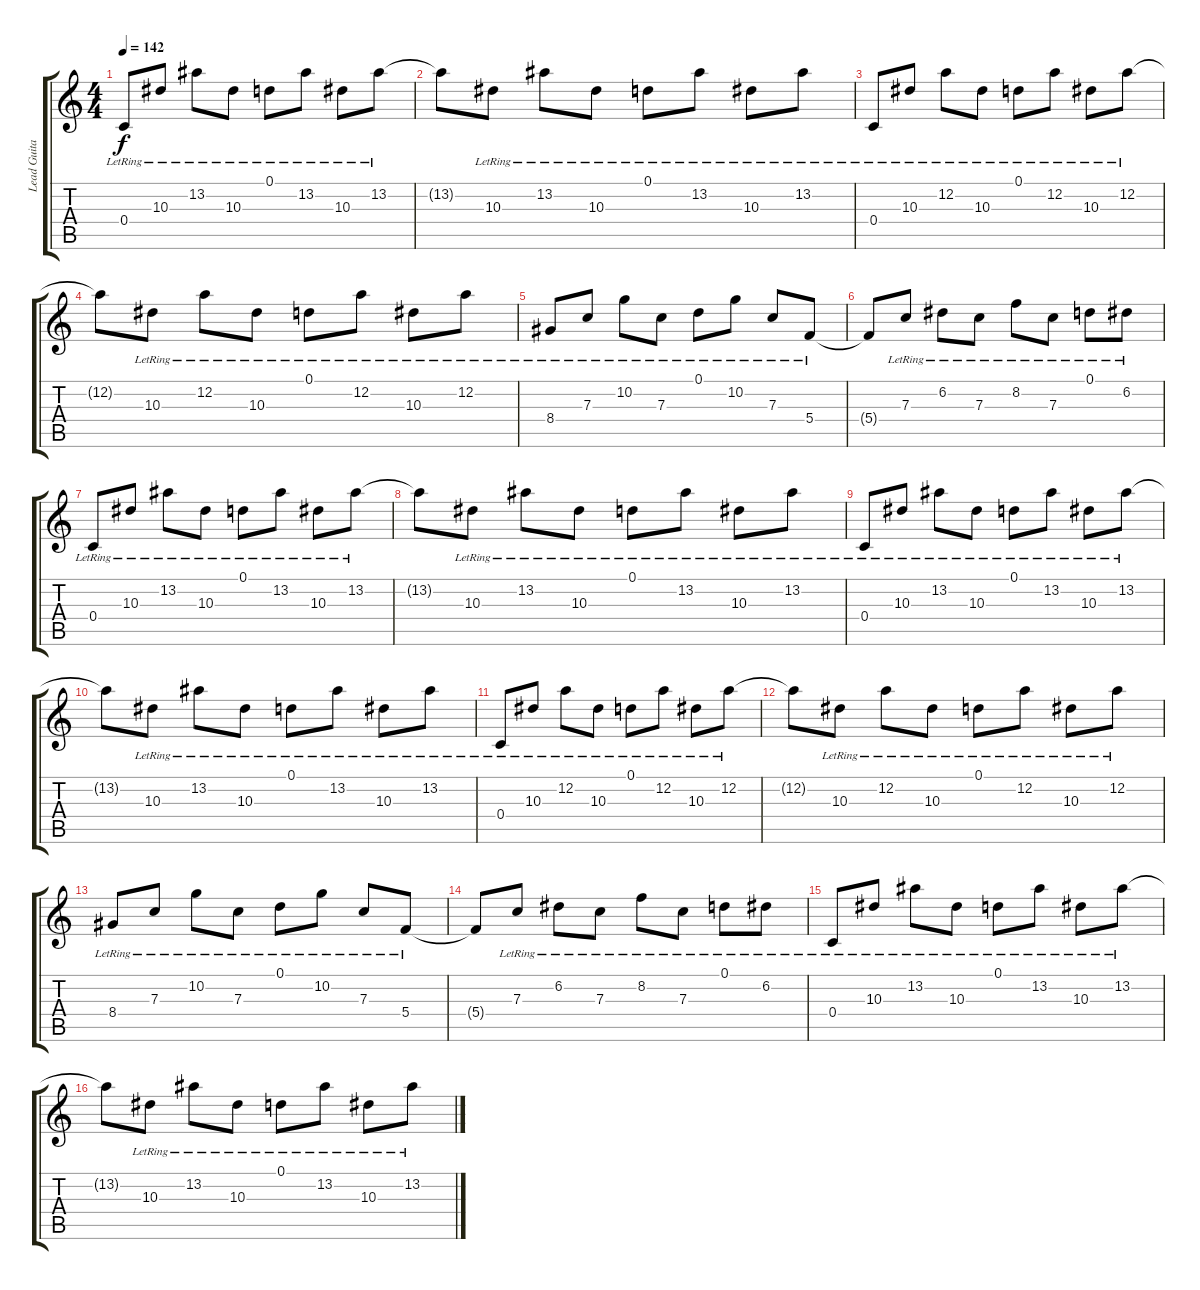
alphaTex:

\track ("Lead Guitar" "Lead Guita") {instrument distortionguitar}
\staff {score tabs}
\tuning (D4 A3 F3 C3 G2 C2) {hide}
\ts (4 4)
\tempo 142
\clef g2
\ks c
0.4{lr}.8{dy f} 10.3{lr}.8 13.2{lr}.8 10.3{lr}.8 0.1{lr}.8 13.2{lr}.8 10.3{lr}.8 13.2{lr}.8 |
13.2{t}.8 10.3{lr}.8 13.2{lr}.8 10.3{lr}.8 0.1{lr}.8 13.2{lr}.8 10.3{lr}.8 13.2{lr}.8 |
0.4{lr}.8 10.3{lr}.8 12.2{lr}.8 10.3{lr}.8 0.1{lr}.8 12.2{lr}.8 10.3{lr}.8 12.2{lr}.8 |
12.2{t}.8 10.3{lr}.8 12.2{lr}.8 10.3{lr}.8 0.1{lr}.8 12.2{lr}.8 10.3{lr}.8 12.2{lr}.8 |
8.4{lr}.8 7.3{lr}.8 10.2{lr}.8 7.3{lr}.8 0.1{lr}.8 10.2{lr}.8 7.3{lr}.8 5.4{lr}.8 |
5.4{t}.8 7.3{lr}.8 6.2{lr}.8 7.3{lr}.8 8.2{lr}.8 7.3{lr}.8 0.1{lr}.8 6.2{lr}.8 |
0.4{lr}.8 10.3{lr}.8 13.2{lr}.8 10.3{lr}.8 0.1{lr}.8 13.2{lr}.8 10.3{lr}.8 13.2{lr}.8 |
13.2{t}.8 10.3{lr}.8 13.2{lr}.8 10.3{lr}.8 0.1{lr}.8 13.2{lr}.8 10.3{lr}.8 13.2{lr}.8 |
0.4{lr}.8 10.3{lr}.8 13.2{lr}.8 10.3{lr}.8 0.1{lr}.8 13.2{lr}.8 10.3{lr}.8 13.2{lr}.8 |
13.2{t}.8 10.3{lr}.8 13.2{lr}.8 10.3{lr}.8 0.1{lr}.8 13.2{lr}.8 10.3{lr}.8 13.2{lr}.8 |
0.4{lr}.8 10.3{lr}.8 12.2{lr}.8 10.3{lr}.8 0.1{lr}.8 12.2{lr}.8 10.3{lr}.8 12.2{lr}.8 |
12.2{t}.8 10.3{lr}.8 12.2{lr}.8 10.3{lr}.8 0.1{lr}.8 12.2{lr}.8 10.3{lr}.8 12.2{lr}.8 |
8.4{lr}.8 7.3{lr}.8 10.2{lr}.8 7.3{lr}.8 0.1{lr}.8 10.2{lr}.8 7.3{lr}.8 5.4{lr}.8 |
5.4{t}.8 7.3{lr}.8 6.2{lr}.8 7.3{lr}.8 8.2{lr}.8 7.3{lr}.8 0.1{lr}.8 6.2{lr}.8 |
0.4{lr}.8 10.3{lr}.8 13.2{lr}.8 10.3{lr}.8 0.1{lr}.8 13.2{lr}.8 10.3{lr}.8 13.2{lr}.8 |
13.2{t}.8 10.3{lr}.8 13.2{lr}.8 10.3{lr}.8 0.1{lr}.8 13.2{lr}.8 10.3{lr}.8 13.2{lr}.8
